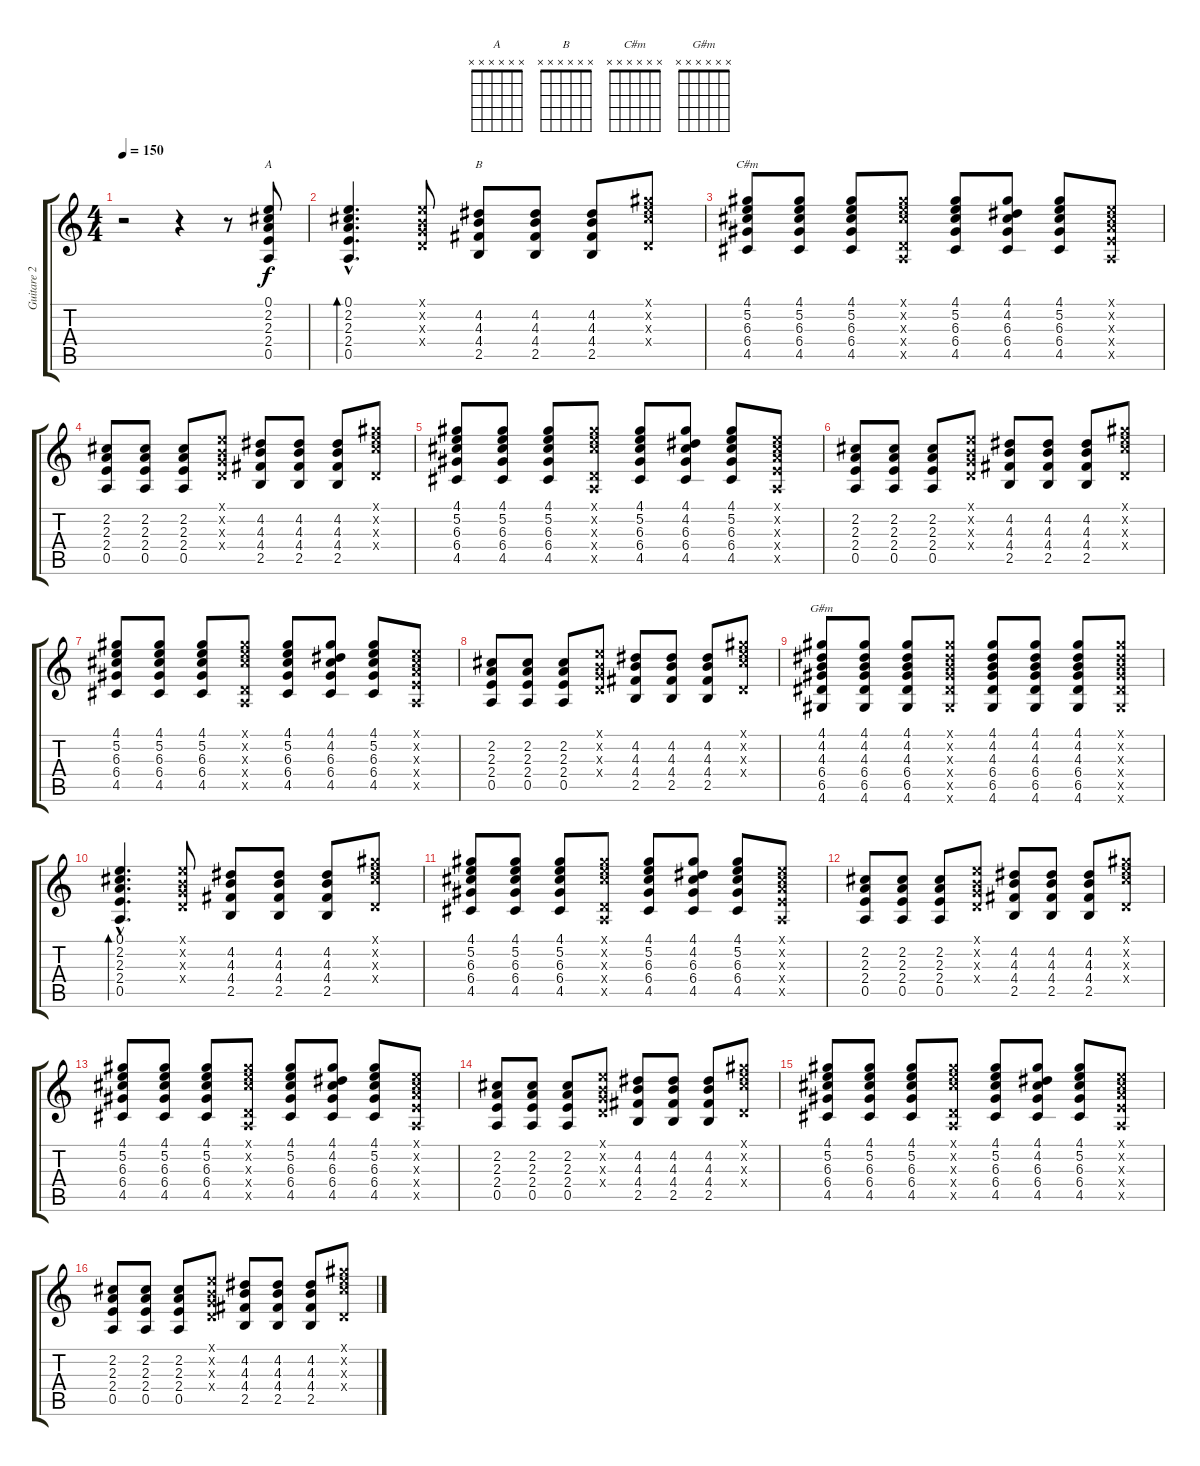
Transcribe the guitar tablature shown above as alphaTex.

\track ("Guitare 2" "Guitare 2") {instrument electricguitarclean}
\staff {score tabs}
\tuning (E4 B3 G3 D3 A2 E2) {hide}
\chord ("A" x x x x x x) {firstfret 0}
\chord ("B" x x x x x x) {firstfret 0}
\chord ("C#m" x x x x x x) {firstfret 0}
\chord ("G#m" x x x x x x) {firstfret 0}
\ts (4 4)
\tempo 150
\clef g2
\ks c
r.2{dy f instrument electricguitarclean} r.4 r.8 (0.1 2.2 2.3 2.4 0.5).8{ch "A"} |
(0.1{hac} 2.2{hac} 2.3{hac} 2.4{hac} 0.5{hac}).4{d bd 60} (0.1{x} 0.2{x} 0.3{x} 0.4{x}).8 (4.2 4.3 4.4 2.5).8{ch "B"} (4.2 4.3 4.4 2.5).8 (4.2 4.3 4.4 2.5).8 (4.1{x} 5.2{x} 6.3{x} 0.4{x}).8 |
(4.1 5.2 6.3 6.4 4.5).8{ch "C#m"} (4.1 5.2 6.3 6.4 4.5).8 (4.1 5.2 6.3 6.4 4.5).8 (4.1{x} 5.2{x} 6.3{x} 0.4{x} 0.5{x}).8 (4.1 5.2 6.3 6.4 4.5).8 (4.1 4.2 6.3 6.4 4.5).8 (4.1 5.2 6.3 6.4 4.5).8 (0.1{x} 2.2{x} 2.3{x} 2.4{x} 0.5{x}).8 |
(2.2 2.3 2.4 0.5).8 (2.2 2.3 2.4 0.5).8 (2.2 2.3 2.4 0.5).8 (0.1{x} 0.2{x} 0.3{x} 0.4{x}).8 (4.2 4.3 4.4 2.5).8 (4.2 4.3 4.4 2.5).8 (4.2 4.3 4.4 2.5).8 (4.1{x} 5.2{x} 6.3{x} 0.4{x}).8 |
(4.1 5.2 6.3 6.4 4.5).8 (4.1 5.2 6.3 6.4 4.5).8 (4.1 5.2 6.3 6.4 4.5).8 (4.1{x} 5.2{x} 6.3{x} 0.4{x} 0.5{x}).8 (4.1 5.2 6.3 6.4 4.5).8 (4.1 4.2 6.3 6.4 4.5).8 (4.1 5.2 6.3 6.4 4.5).8 (0.1{x} 2.2{x} 2.3{x} 2.4{x} 0.5{x}).8 |
(2.2 2.3 2.4 0.5).8 (2.2 2.3 2.4 0.5).8 (2.2 2.3 2.4 0.5).8 (0.1{x} 0.2{x} 0.3{x} 0.4{x}).8 (4.2 4.3 4.4 2.5).8 (4.2 4.3 4.4 2.5).8 (4.2 4.3 4.4 2.5).8 (4.1{x} 5.2{x} 6.3{x} 0.4{x}).8 |
(4.1 5.2 6.3 6.4 4.5).8 (4.1 5.2 6.3 6.4 4.5).8 (4.1 5.2 6.3 6.4 4.5).8 (4.1{x} 5.2{x} 6.3{x} 0.4{x} 0.5{x}).8 (4.1 5.2 6.3 6.4 4.5).8 (4.1 4.2 6.3 6.4 4.5).8 (4.1 5.2 6.3 6.4 4.5).8 (0.1{x} 2.2{x} 2.3{x} 2.4{x} 0.5{x}).8 |
(2.2 2.3 2.4 0.5).8 (2.2 2.3 2.4 0.5).8 (2.2 2.3 2.4 0.5).8 (0.1{x} 0.2{x} 0.3{x} 0.4{x}).8 (4.2 4.3 4.4 2.5).8 (4.2 4.3 4.4 2.5).8 (4.2 4.3 4.4 2.5).8 (4.1{x} 5.2{x} 6.3{x} 0.4{x}).8 |
(4.1 4.2 4.3 6.4 6.5 4.6).8{ch "G#m"} (4.1 4.2 4.3 6.4 6.5 4.6).8 (4.1 4.2 4.3 6.4 6.5 4.6).8 (4.1{x} 4.2{x} 4.3{x} 6.4{x} 6.5{x} 4.6{x}).8 (4.1 4.2 4.3 6.4 6.5 4.6).8 (4.1 4.2 4.3 6.4 6.5 4.6).8 (4.1 4.2 4.3 6.4 6.5 4.6).8 (4.1{x} 4.2{x} 4.3{x} 6.4{x} 6.5{x} 4.6{x}).8 |
(0.1{hac} 2.2{hac} 2.3{hac} 2.4{hac} 0.5{hac}).4{d bd 60} (0.1{x} 0.2{x} 0.3{x} 0.4{x}).8 (4.2 4.3 4.4 2.5).8 (4.2 4.3 4.4 2.5).8 (4.2 4.3 4.4 2.5).8 (4.1{x} 5.2{x} 6.3{x} 0.4{x}).8 |
(4.1 5.2 6.3 6.4 4.5).8 (4.1 5.2 6.3 6.4 4.5).8 (4.1 5.2 6.3 6.4 4.5).8 (4.1{x} 5.2{x} 6.3{x} 0.4{x} 0.5{x}).8 (4.1 5.2 6.3 6.4 4.5).8 (4.1 4.2 6.3 6.4 4.5).8 (4.1 5.2 6.3 6.4 4.5).8 (0.1{x} 2.2{x} 2.3{x} 2.4{x} 0.5{x}).8 |
(2.2 2.3 2.4 0.5).8 (2.2 2.3 2.4 0.5).8 (2.2 2.3 2.4 0.5).8 (0.1{x} 0.2{x} 0.3{x} 0.4{x}).8 (4.2 4.3 4.4 2.5).8 (4.2 4.3 4.4 2.5).8 (4.2 4.3 4.4 2.5).8 (4.1{x} 5.2{x} 6.3{x} 0.4{x}).8 |
(4.1 5.2 6.3 6.4 4.5).8 (4.1 5.2 6.3 6.4 4.5).8 (4.1 5.2 6.3 6.4 4.5).8 (4.1{x} 5.2{x} 6.3{x} 0.4{x} 0.5{x}).8 (4.1 5.2 6.3 6.4 4.5).8 (4.1 4.2 6.3 6.4 4.5).8 (4.1 5.2 6.3 6.4 4.5).8 (0.1{x} 2.2{x} 2.3{x} 2.4{x} 0.5{x}).8 |
(2.2 2.3 2.4 0.5).8 (2.2 2.3 2.4 0.5).8 (2.2 2.3 2.4 0.5).8 (0.1{x} 0.2{x} 0.3{x} 0.4{x}).8 (4.2 4.3 4.4 2.5).8 (4.2 4.3 4.4 2.5).8 (4.2 4.3 4.4 2.5).8 (4.1{x} 5.2{x} 6.3{x} 0.4{x}).8 |
(4.1 5.2 6.3 6.4 4.5).8 (4.1 5.2 6.3 6.4 4.5).8 (4.1 5.2 6.3 6.4 4.5).8 (4.1{x} 5.2{x} 6.3{x} 0.4{x} 0.5{x}).8 (4.1 5.2 6.3 6.4 4.5).8 (4.1 4.2 6.3 6.4 4.5).8 (4.1 5.2 6.3 6.4 4.5).8 (0.1{x} 2.2{x} 2.3{x} 2.4{x} 0.5{x}).8 |
(2.2 2.3 2.4 0.5).8 (2.2 2.3 2.4 0.5).8 (2.2 2.3 2.4 0.5).8 (0.1{x} 0.2{x} 0.3{x} 0.4{x}).8 (4.2 4.3 4.4 2.5).8 (4.2 4.3 4.4 2.5).8 (4.2 4.3 4.4 2.5).8 (4.1{x} 5.2{x} 6.3{x} 0.4{x}).8
